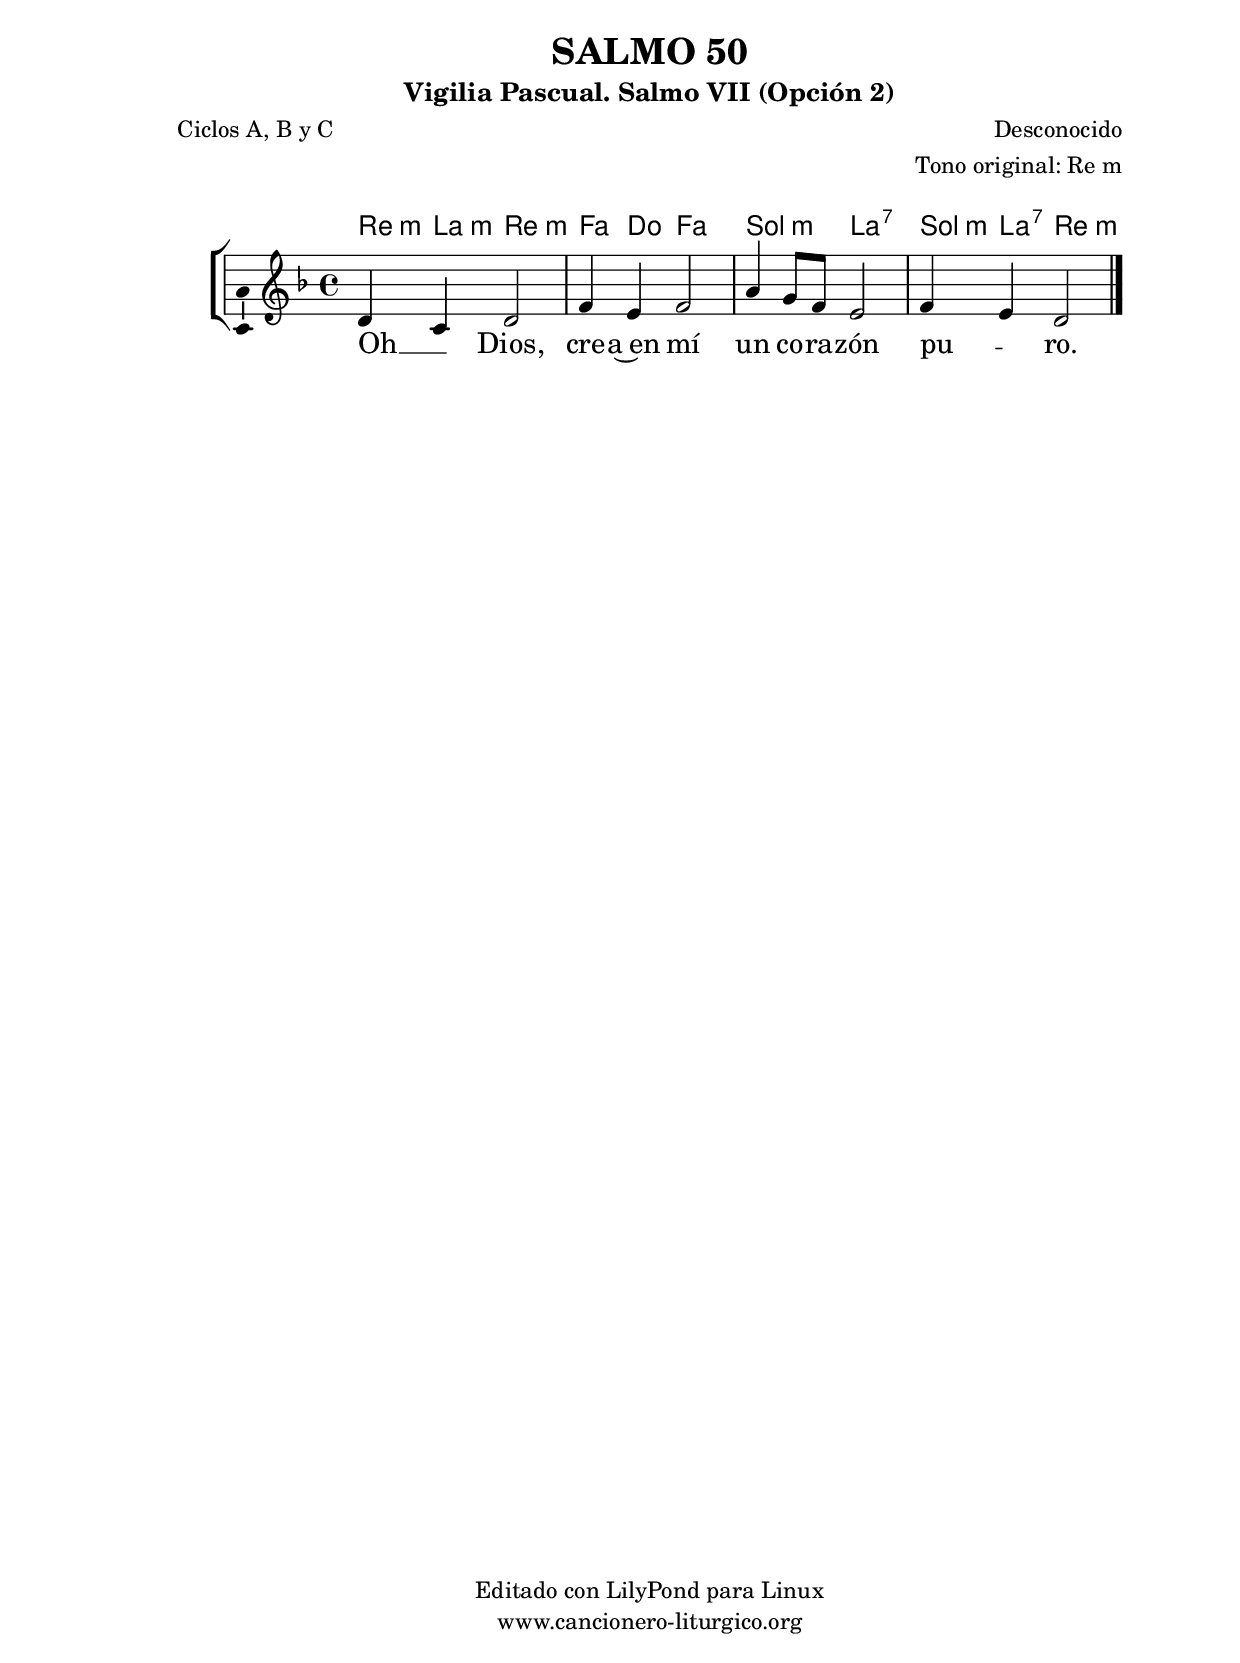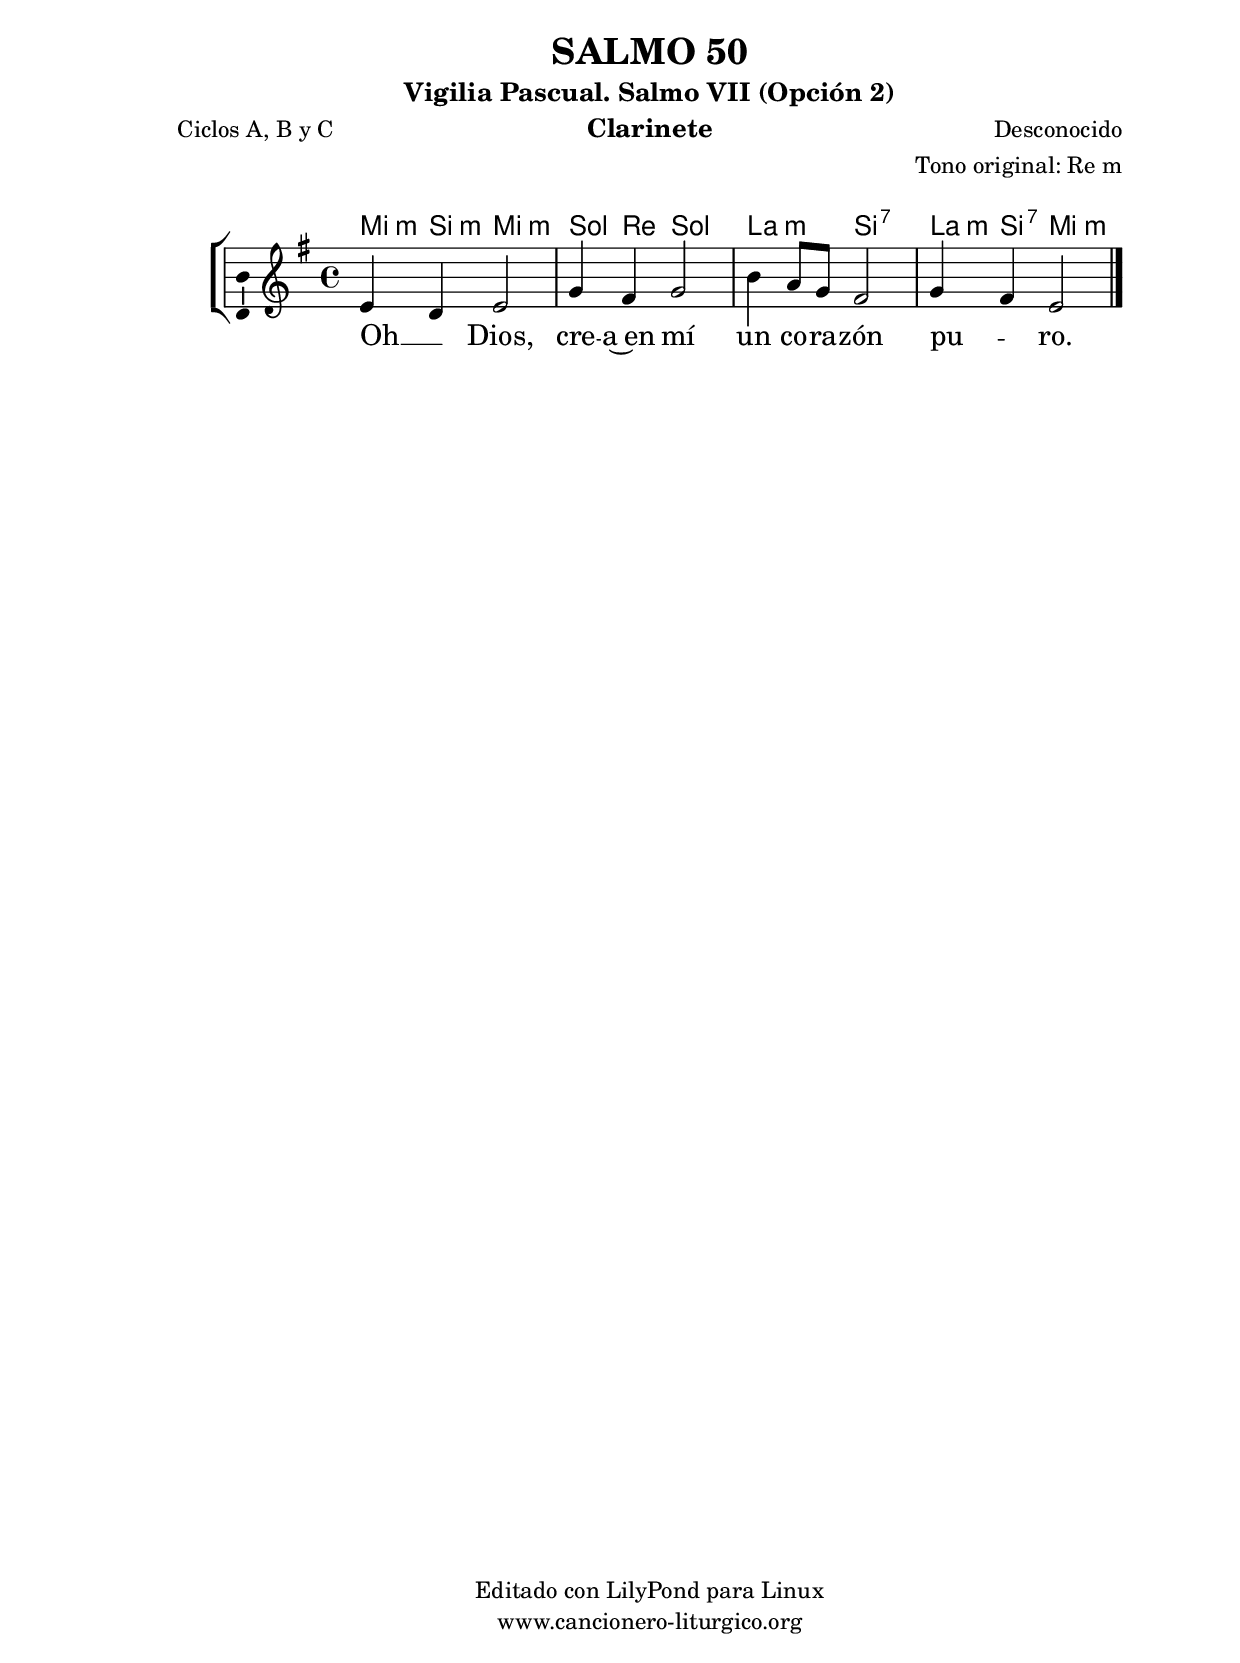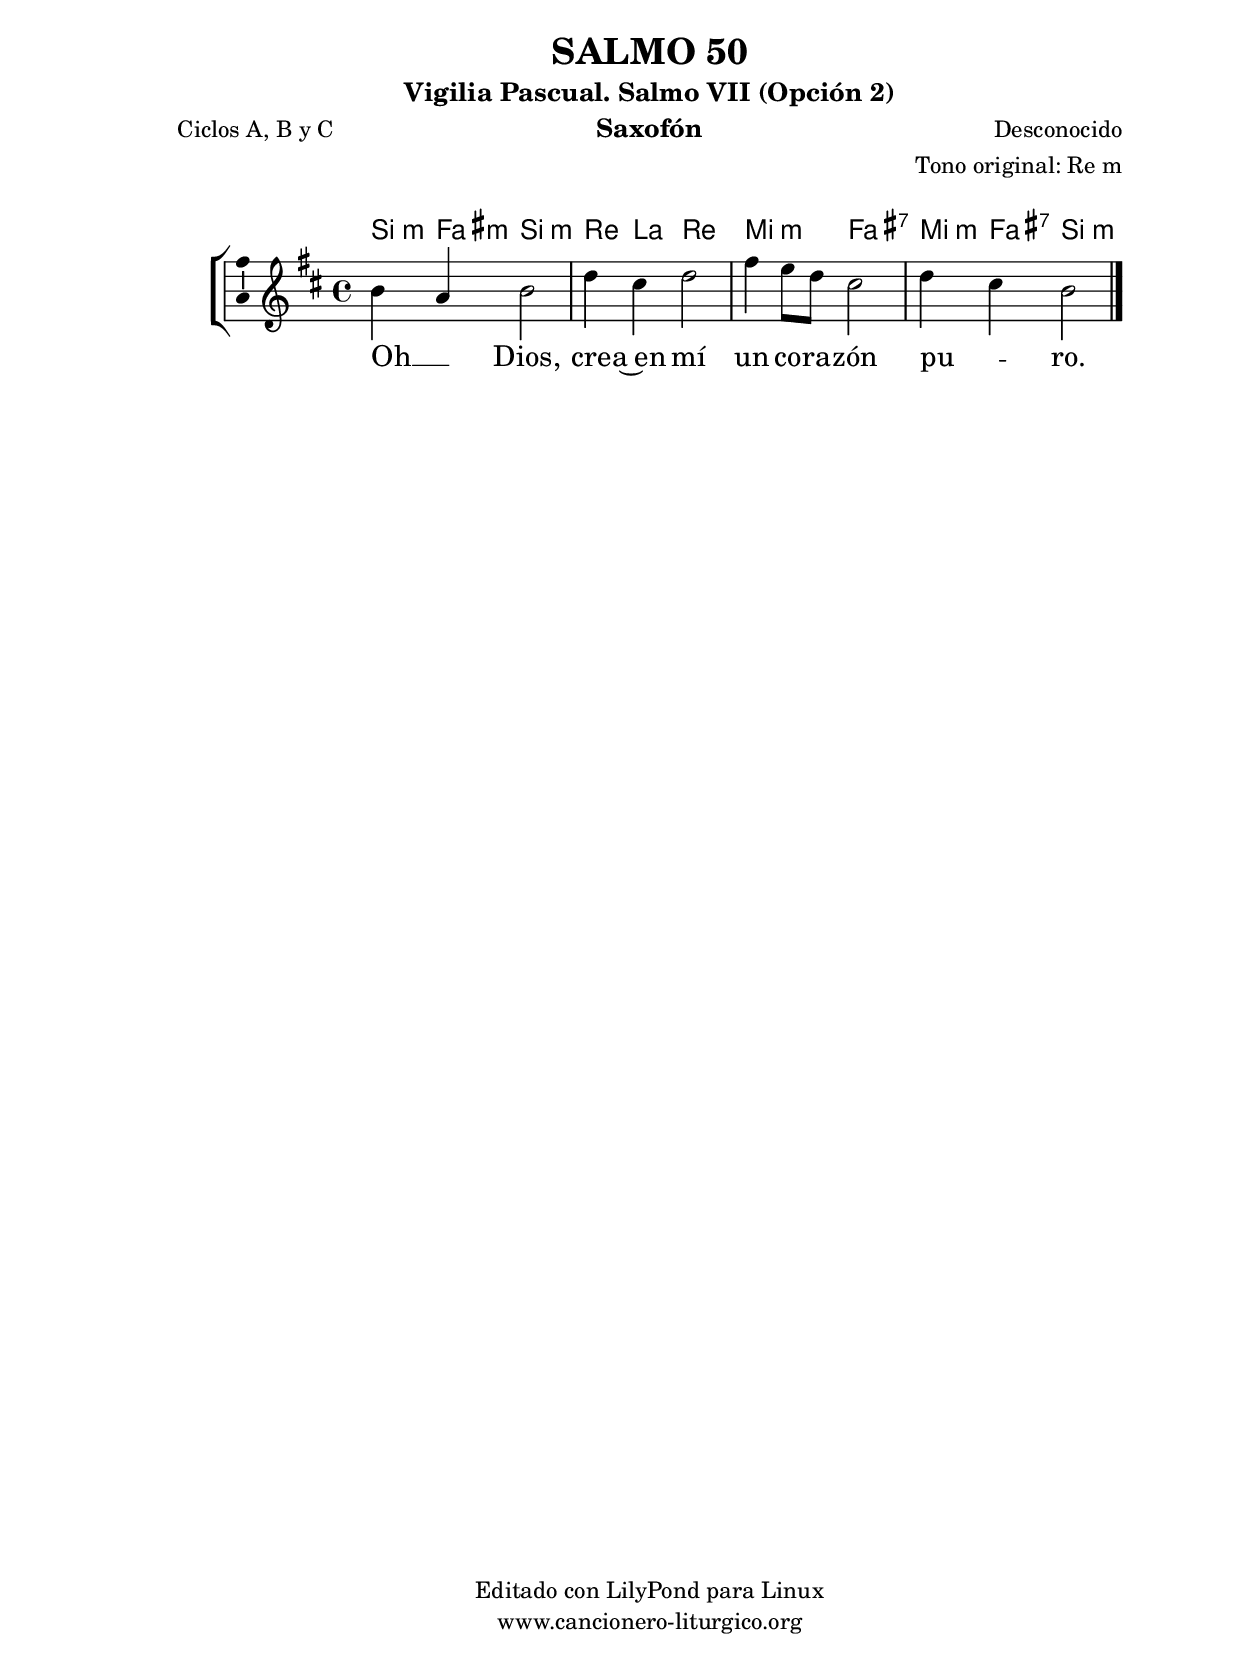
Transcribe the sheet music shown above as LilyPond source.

%
%para convertir .midi en .wav:
%timidity filename.midi -Ow -o finename.wav
%
%
%Para convertir de .wav a .mp3:
%lame -h -m j filename.wav
%
%
%para escuchar el midi:
%timidity nombrefichero.midi
%


%versión de lilypond para la que se ha escrito esta partitura:
\version "2.16.0"

	%Tamaño papel
	#(set-default-paper-size "a4")
	%Tamaño partitura
	#(set-global-staff-size 20)
	%No responde al pulsar sobre una nota
	#(ly:set-option 'point-and-click #f)

%parámetros del encabezamiento:
\header {
	title = "SALMO 50"
	subtitle = "Vigilia Pascual. Salmo VII (Opción 2)"
	composer = "Desconocido"
	poet = "Ciclos A, B y C"
	meter = ""
	arranger = "Tono original: Re m"
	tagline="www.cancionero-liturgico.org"
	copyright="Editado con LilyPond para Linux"
	}

%parámetros asociados al papel:
\paper  {
	oddHeaderMarkup = \markup {\fill-line { \on-the-fly #not-first-page \fromproperty #'header:title \on-the-fly #not-first-page \fromproperty #'header:composer }}
	evenHeaderMarkup = \markup {\fill-line { \fromproperty #'header:composer \fromproperty #'header:title }}
	#(set-paper-size "a4")
	print-page-number = ##f
	first-page-number = 1
	print-first-page-number = ##f
%	head-separation = 3.0 \cm
	top-margin = 2.0 \cm
	bottom-margin = 0.5\cm
%%%	bottom-margin = -1.0\cm
	left-margin = 3.0 \cm
	line-width = 16.0 \cm 
	indent = 8\mm
	interscoreline = 2.\mm
	between-system-space = 15\mm
%	para que las partituras no llenen la hoja:
	ragged-bottom = ##t
%	idem para la última hoja:
	ragged-last-bottom = ##f
%	para que las partituras llenen el ancho del papel:
	ragged-last = ##f
	after-title-space = 2.5 \cm
%page-count=1
system-count=1

	%Flexible Vertical Spacing
%	markup-markup-spacing =
%	#'((basic-distance . 15) (minimum-distance . 15) (padding . 3))
	markup-system-spacing =
	#'((basic-distance . 15) (minimum-distance . 15) (padding . 3))
	system-system-spacing =
	#'((basic-distance . 15) (minimum-distance . 15) (padding . 3))
	score-system-spacing =
	#'((basic-distance . 15) (minimum-distance . 15) (padding . 5))
%	top-system-spacing = % header
%	#'((basic-distance . 8) (minimum-distance . 0) (padding . 3))
%	top-markup-spacing =
%	#'((basic-distance . 20) (minimum-distance . 20) (padding . 3))
	last-bottom-spacing = % footer
	#'((basic-distance . 5) (minimum-distance . 5) (padding . 3))
%	score-markup-spacing =
%	#'((basic-distance . 16) (minimum-distance . 13) (padding . 3))

	}


%parámetros que afectan a toda la partitura:
global =  {
	%clave de sol (G):
	\clef G
	%armadura:
%	\transpose f e
	\key d \minor
	\tempo 4=100
	\set Score.tempoHideNote = ##t
	}


acordes = {
	\italianChords
	\chordmode {
%	\transpose f e
{

d4:m a:m d2:m f4 c f2 g2:m a:7 g4:m a:7 d2:m

	}
	}
}

melodia = 
%	\transpose f e
{
	\relative c'{
	\time 4/4

d4 c d2
f4 e f2
a4 g8 f e2
f4 e d2

	\bar "|."
	}
	}


texto = \lyricmode {
Oh __ _ Dios, cre -- a~en mí un co -- ra -- zón pu -- _ ro.
	}


acordesStaff = \context ChordNames = acordesStaff <<
	\set chordChanges = ##t
	\acordes
	>>


vozStaff = \context Voice = vozStaff
\with {\consists "Ambitus_engraver"}
<<
%	\set Staff.instrumentName = ""
%	\set Staff.shortInstrumentName = ""
%	\set Staff.midiInstrument = #"clarinet"
%	\set Staff.midiInstrument = #"cello"
%	\set Staff.midiInstrument = #"flute"
	\set Staff.midiInstrument = #"electric guitar (jazz)"
%	\set Staff.midiInstrument = #"english horn"
%	\set Staff.midiInstrument = #"violin"
%	\set Staff.midiInstrument = #"glockenspiel"
	\set Staff.midiMinimumVolume = #0.7
	\set Staff.midiMaximumVolume = #0.9
	\global
	\melodia
	>>


textoStaff = \context Lyrics = textoStaff <<
	\lyricsto vozStaff \texto
	>>

\book {
	\score {
		\context ChoirStaff {
			\override StaffGroup.SystemStartBracket #'collapse-height = #1
			\override Score.SystemStartBar #'collapse-height = #1
			<<
			\acordesStaff
			\vozStaff
			\textoStaff
			>>
			}
		\layout {
	    		\context {
				\Lyrics
				\override LyricText #'font-size = #2
				}
	   		 \context {
				\Score
				%fontSize = #3
				\override StaffSymbol #'staff-space = #(magstep +3)
				%\override Beam #'thickness = #0.55
				%\override SpacingSpanner #'spacing-increment = #1.0
				%\override Slur #'height-limit = #1.5
				}
			}
		}
	\score {
		\unfoldRepeats
		\context ChoirStaff {
			<<
			\acordesStaff
			\vozStaff
			>>
			}
		\midi {
	  		\context {
	  			\Score
				tempoWholesPerMinute = #(ly:make-moment 70 4)
				}
			}
		}
	}

%Partitura para clarinete
#(define output-suffix "C")
\book {
	\header{
		instrument = "Clarinete"
		}
	\score {
		\context ChoirStaff {
			\override StaffGroup.SystemStartBracket #'collapse-height = #1
			\override Score.SystemStartBar #'collapse-height = #1
\transpose c d
			<<
			\acordesStaff
			\vozStaff
			\textoStaff
			>>
			}
		\layout {
	    		\context {
				\Lyrics
				\override LyricText #'font-size = #2
				}
	   		 \context {
				\Score
				%fontSize = #3
				\override StaffSymbol #'staff-space = #(magstep +3)
				%\override Beam #'thickness = #0.55
				%\override SpacingSpanner #'spacing-increment = #1.0
				%\override Slur #'height-limit = #1.5
				}
			}
		}
	}

%Partitura para saxofón
#(define output-suffix "S")
\book {
	\header{
		instrument = "Saxofón"
		}
	\score {
		\context ChoirStaff {
			\override StaffGroup.SystemStartBracket #'collapse-height = #1
			\override Score.SystemStartBar #'collapse-height = #1
\transpose c a
			<<
			\acordesStaff
			\vozStaff
			\textoStaff
			>>
			}
		\layout {
	    		\context {
				\Lyrics
				\override LyricText #'font-size = #2
				}
	   		 \context {
				\Score
				%fontSize = #3
				\override StaffSymbol #'staff-space = #(magstep +3)
				%\override Beam #'thickness = #0.55
				%\override SpacingSpanner #'spacing-increment = #1.0
				%\override Slur #'height-limit = #1.5
				}
			}
		}
	}

